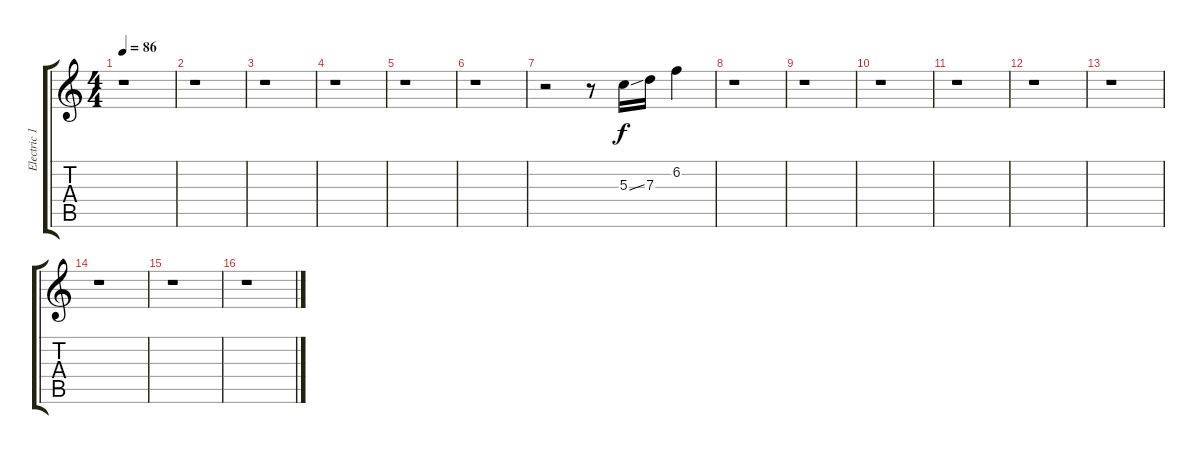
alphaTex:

\track ("Electric 1" "Electric 1") {instrument electricguitarclean}
\staff {score tabs}
\tuning (E4 B3 G3 D3 A2 E2) {hide}
\ts (4 4)
\tempo 86
\clef g2
\ks c
r.1{dy f} |
r.1 |
r.1 |
r.1 |
r.1 |
r.1 |
r.2 r.8 5.3{ss}.16 7.3.16 6.2.4 |
r.1 |
r.1 |
r.1 |
r.1 |
r.1 |
r.1 |
r.1 |
r.1 |
r.1
